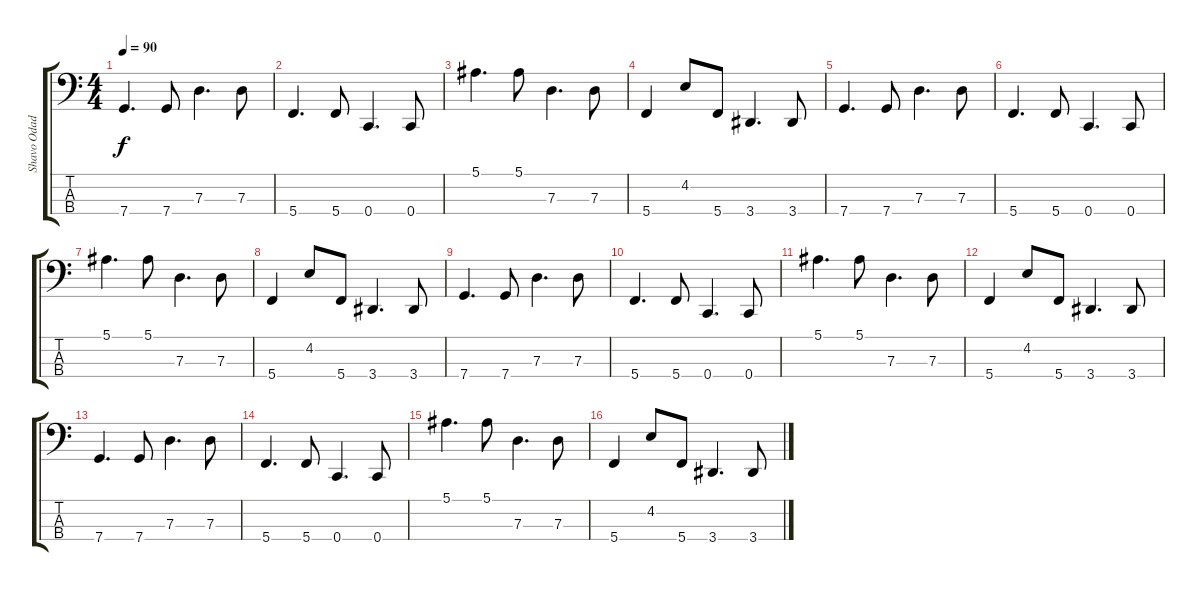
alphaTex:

\track ("Shavo Odadjian" "Shavo Odad") {instrument acousticbass}
\staff {score tabs}
\tuning (F2 C2 G1 C1) {hide}
\ts (4 4)
\tempo 90
\clef f4
\ks c
7.4.4{d dy f instrument acousticbass} 7.4.8 7.3.4{d} 7.3.8 |
5.4.4{d} 5.4.8 0.4.4{d} 0.4.8 |
5.1.4{d} 5.1.8 7.3.4{d} 7.3.8 |
5.4.4 4.2.8 5.4.8 3.4.4{d} 3.4.8 |
7.4.4{d} 7.4.8 7.3.4{d} 7.3.8 |
5.4.4{d} 5.4.8 0.4.4{d} 0.4.8 |
5.1.4{d} 5.1.8 7.3.4{d} 7.3.8 |
5.4.4 4.2.8 5.4.8 3.4.4{d} 3.4.8 |
7.4.4{d} 7.4.8 7.3.4{d} 7.3.8 |
5.4.4{d} 5.4.8 0.4.4{d} 0.4.8 |
5.1.4{d} 5.1.8 7.3.4{d} 7.3.8 |
5.4.4 4.2.8 5.4.8 3.4.4{d} 3.4.8 |
7.4.4{d} 7.4.8 7.3.4{d} 7.3.8 |
5.4.4{d} 5.4.8 0.4.4{d} 0.4.8 |
5.1.4{d} 5.1.8 7.3.4{d} 7.3.8 |
5.4.4 4.2.8 5.4.8 3.4.4{d} 3.4.8
